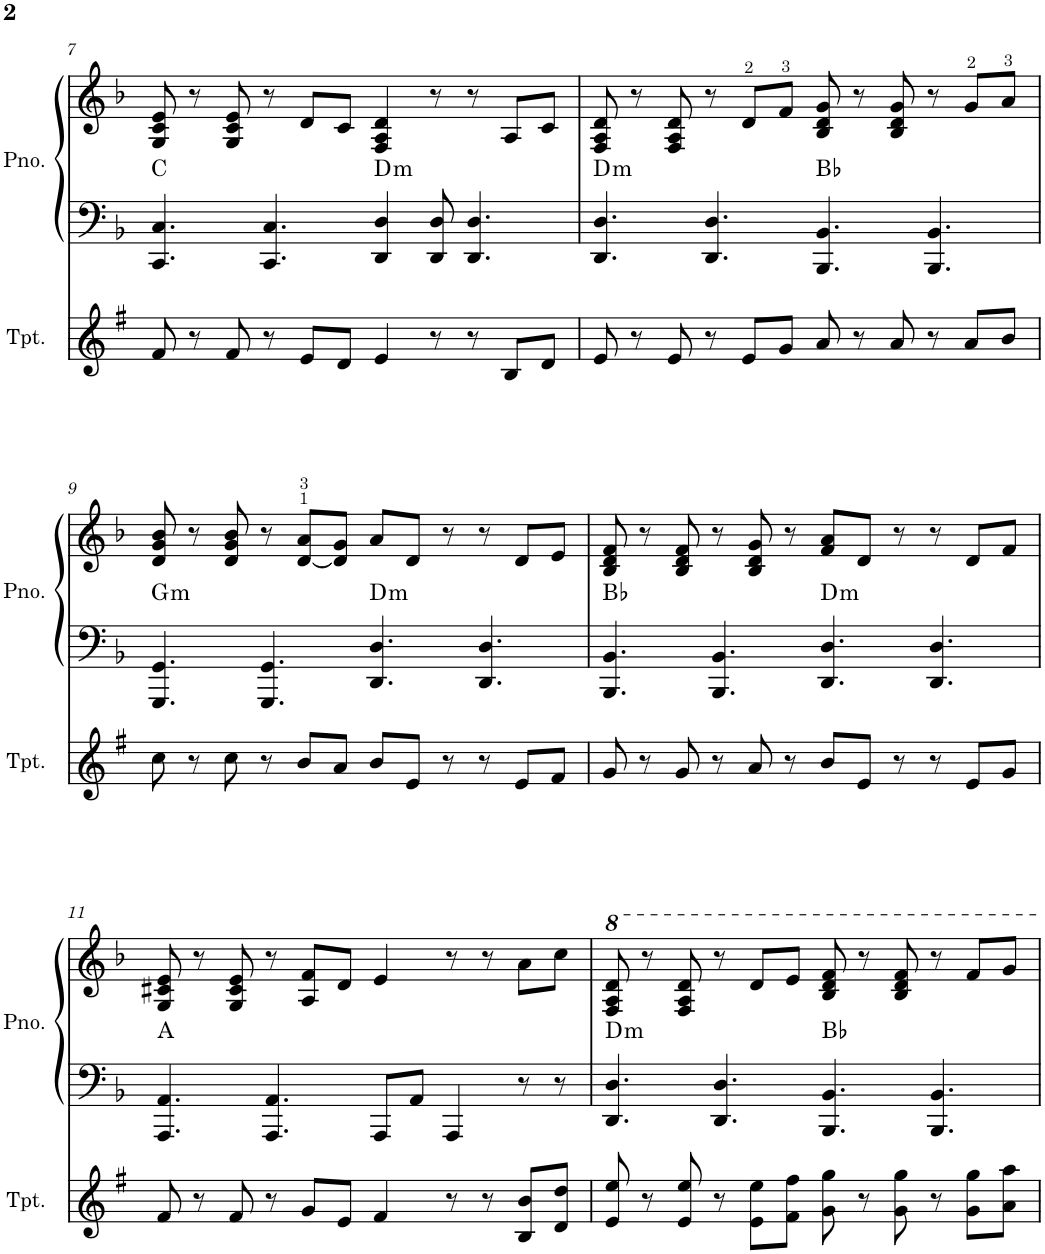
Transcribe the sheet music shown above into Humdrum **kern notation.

**kern	**kern	**kern	**harte
*part2	*part1	*part1	*part1
*staff3	*staff2	*staff1	*
*I"Trumpet Bb	*I"Piano	*	*
*I'Tpt.	*I'Pno.	*	*
!!LO:PB:g=z
*clefG2	*clefF4	*clefG2	*
*Trd1c2	*	*	*
*k[f#]	*k[b-]	*k[b-]	*
*M12/8	*M12/8	*M12/8	*
=7	=7	=7	=7
8f#/	4.CC/ 4.C/	8G/ 8c/ 8e/	C:maj
8r	.	8r	.
8f#/	.	8G/ 8c/ 8e/	.
8r	4.CC/ 4.C/	8r	.
8e/L	.	8d/L	.
8d/J	.	8c/J	.
!	!	!	!LO:H:kt=m
4e/	4DD/ 4D/	4F/ 4A/ 4d/	D:min
8r	8DD/ 8D/	8r	.
8r	4.DD/ 4.D/	8r	.
8B/L	.	8A/L	.
8d/J	.	8c/J	.
=8	=8	=8	=8
!	!	!	!LO:H:kt=m
8e/	4.DD/ 4.D/	8F/ 8A/ 8d/	D:min
8r	.	8r	.
8e/	.	8F/ 8A/ 8d/	.
8r	4.DD/ 4.D/	8r	.
8e/L	.	8d/L	.
8g/J	.	8f/J	.
8a/	4.BBB-/ 4.BB-/	8B-/ 8d/ 8g/	Bb:maj
8r	.	8r	.
8a/	.	8B-/ 8d/ 8g/	.
8r	4.BBB-/ 4.BB-/	8r	.
8a/L	.	8g/L	.
8b/J	.	8a/J	.
!!LO:LB:g=z
=9	=9	=9	=9
!	!	!	!LO:H:kt=m
8cc\	4.GGG/ 4.GG/	8d/ 8g/ 8b-/	G:min
8r	.	8r	.
8cc\	.	8d/ 8g/ 8b-/	.
8r	4.GGG/ 4.GG/	8r	.
8b/L	.	[8d/ 8a/L	.
8a/J	.	8d/] 8g/J	.
!	!	!	!LO:H:kt=m
8b/L	4.DD/ 4.D/	8a/L	D:min
8e/J	.	8d/J	.
8r	.	8r	.
8r	4.DD/ 4.D/	8r	.
8e/L	.	8d/L	.
8f#/J	.	8e/J	.
=10	=10	=10	=10
8g/	4.BBB-/ 4.BB-/	8B-/ 8d/ 8f/	Bb:maj
8r	.	8r	.
8g/	.	8B-/ 8d/ 8f/	.
8r	4.BBB-/ 4.BB-/	8r	.
8a/	.	8B-/ 8d/ 8g/	.
8r	.	8r	.
!	!	!	!LO:H:kt=m
8b/L	4.DD/ 4.D/	8f/ 8a/L	D:min
8e/J	.	8d/J	.
8r	.	8r	.
8r	4.DD/ 4.D/	8r	.
8e/L	.	8d/L	.
8g/J	.	8f/J	.
!!LO:LB:g=z
=11	=11	=11	=11
8f#/	4.AAA/ 4.AA/	8G/ 8c#X/ 8e/	A:maj
8r	.	8r	.
8f#/	.	8G/ 8c#/ 8e/	.
8r	4.AAA/ 4.AA/	8r	.
8g/L	.	8A/ 8f/L	.
8e/J	.	8d/J	.
4f#/	8AAA/L	4e/	.
.	8AA/J	.	.
8r	4AAA/	8r	.
8r	.	8r	.
8B/ 8b/L	8r	8a\L	.
8d/ 8dd/J	8r	8cc\J	.
=12	=12	=12	=12
!	!	!	!LO:H:kt=m
8e/ 8ee/	4.DD/ 4.D/	8f/ 8a/ 8dd/	D:min
8r	.	8r	.
8e/ 8ee/	.	8f/ 8a/ 8dd/	.
8r	4.DD/ 4.D/	8r	.
8e\ 8ee\L	.	8dd/L	.
8f#\ 8ff#\J	.	8ee/J	.
8g\ 8gg\	4.BBB-/ 4.BB-/	8b-/ 8dd/ 8ff/	Bb:maj
8r	.	8r	.
8g\ 8gg\	.	8b-/ 8dd/ 8ff/	.
8r	4.BBB-/ 4.BB-/	8r	.
8g\ 8gg\L	.	8ff/L	.
8a\ 8aa\J	.	8gg/J	.
=	=	=	=
*-	*-	*-	*-
